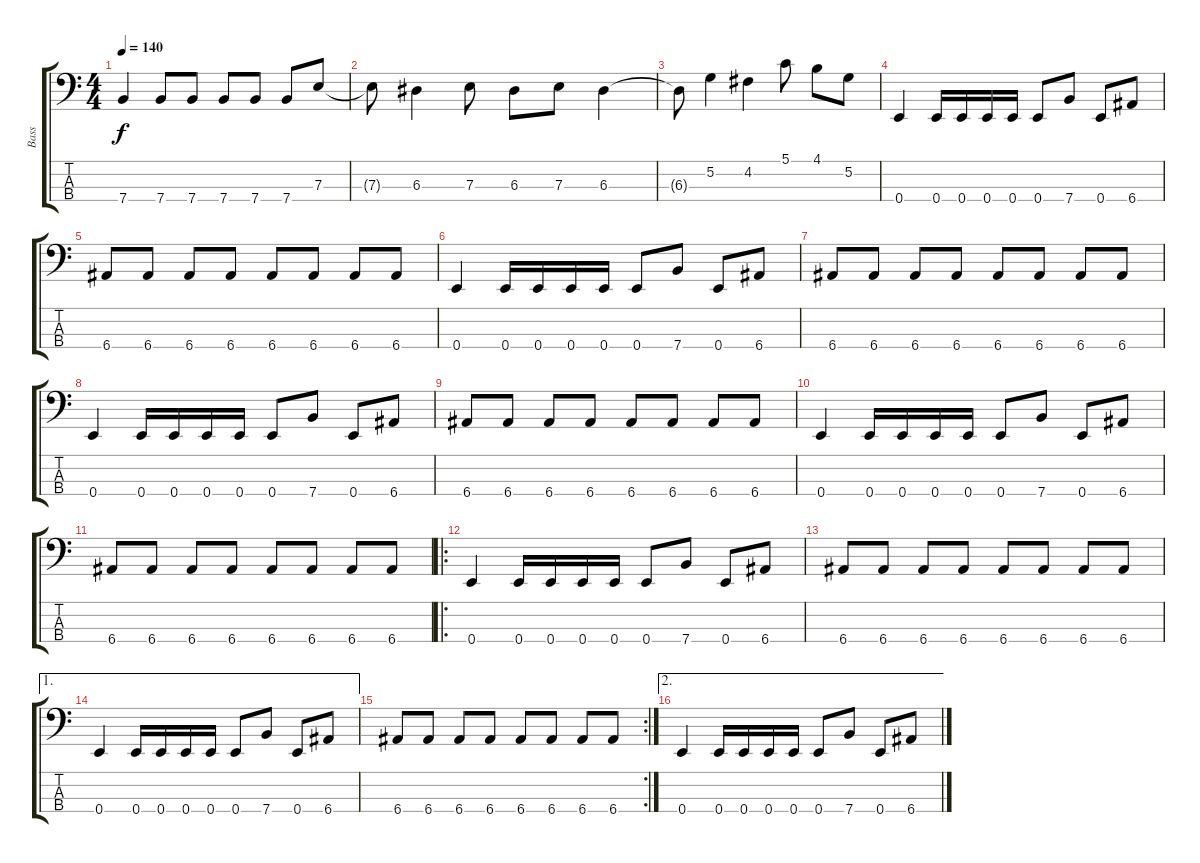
\track ("Bass" "Bass") {instrument electricbasspick}
\staff {score tabs}
\tuning (G2 D2 A1 E1) {hide}
\ts (4 4)
\tempo 140
\clef f4
\ks c
7.4{t}.4{dy f} 7.4.8 7.4.8 7.4.8 7.4.8 7.4.8 7.3.8 |
7.3{t}.8 6.3.4 7.3.8 6.3.8 7.3.8 6.3.4 |
6.3{t}.8 5.2.4 4.2.4 5.1.8 4.1.8 5.2.8 |
0.4.4 0.4.16 0.4.16 0.4.16 0.4.16 0.4.8 7.4.8 0.4.8 6.4.8 |
6.4.8 6.4.8 6.4.8 6.4.8 6.4.8 6.4.8 6.4.8 6.4.8 |
0.4.4 0.4.16 0.4.16 0.4.16 0.4.16 0.4.8 7.4.8 0.4.8 6.4.8 |
6.4.8 6.4.8 6.4.8 6.4.8 6.4.8 6.4.8 6.4.8 6.4.8 |
0.4.4 0.4.16 0.4.16 0.4.16 0.4.16 0.4.8 7.4.8 0.4.8 6.4.8 |
6.4.8 6.4.8 6.4.8 6.4.8 6.4.8 6.4.8 6.4.8 6.4.8 |
0.4.4 0.4.16 0.4.16 0.4.16 0.4.16 0.4.8 7.4.8 0.4.8 6.4.8 |
6.4.8 6.4.8 6.4.8 6.4.8 6.4.8 6.4.8 6.4.8 6.4.8 |
\ro
0.4.4 0.4.16 0.4.16 0.4.16 0.4.16 0.4.8 7.4.8 0.4.8 6.4.8 |
6.4.8 6.4.8 6.4.8 6.4.8 6.4.8 6.4.8 6.4.8 6.4.8 |
\ae 1
0.4.4 0.4.16 0.4.16 0.4.16 0.4.16 0.4.8 7.4.8 0.4.8 6.4.8 |
\rc 2
6.4.8 6.4.8 6.4.8 6.4.8 6.4.8 6.4.8 6.4.8 6.4.8 |
\ae 2
0.4.4 0.4.16 0.4.16 0.4.16 0.4.16 0.4.8 7.4.8 0.4.8 6.4.8
